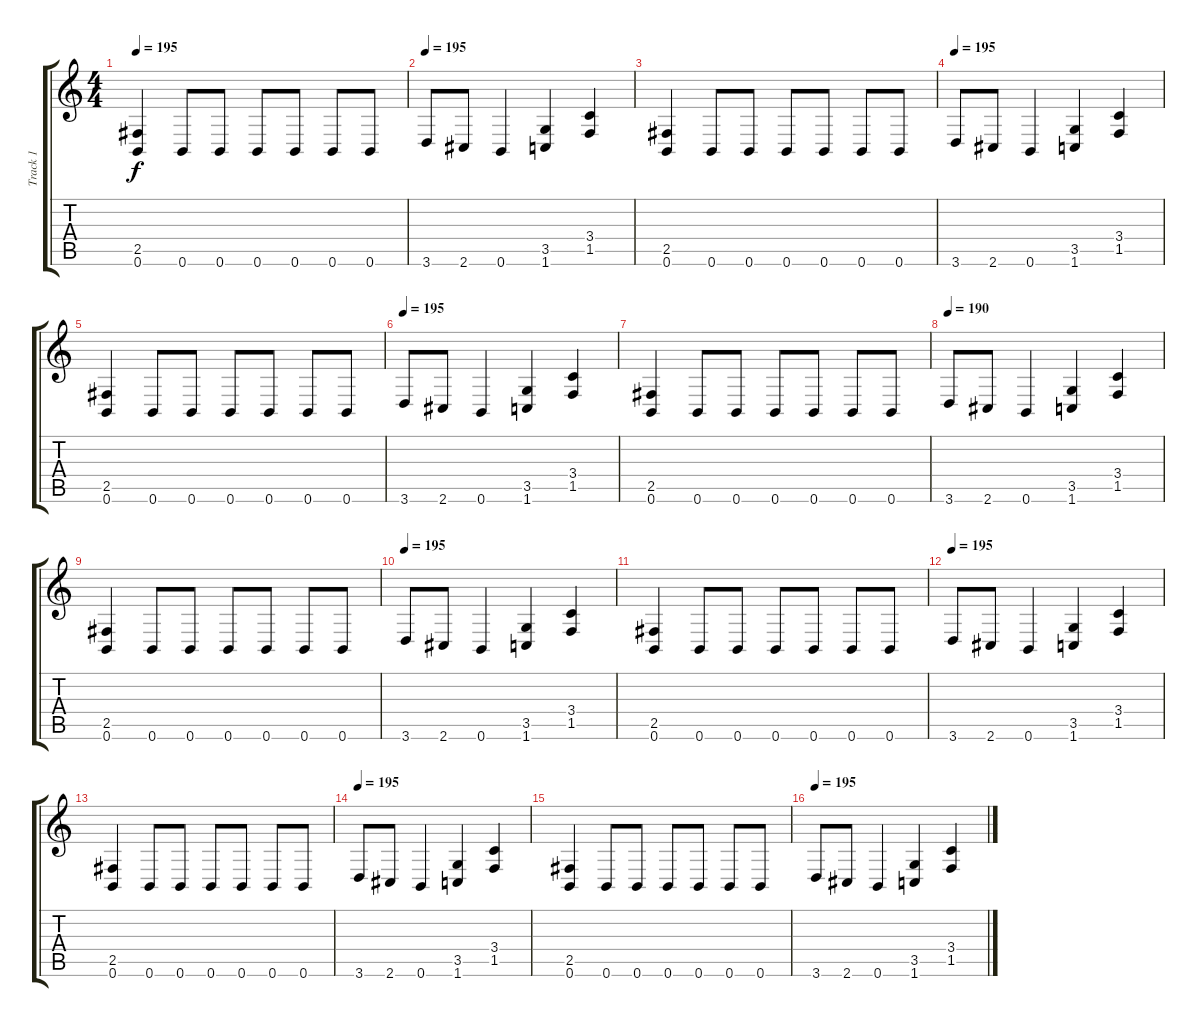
\track ("Track 1" "Track 1") {instrument distortionguitar}
\staff {score tabs}
\tuning (B3 Gb3 D3 A2 E2 B1) {hide}
\ts (4 4)
\tempo 195
\clef g2
\ks c
(2.5 0.6).4{dy f} 0.6.8 0.6.8 0.6.8 0.6.8 0.6.8 0.6.8 |
\tempo 195
3.6.8 2.6.8 0.6.4 (3.5 1.6).4 (3.4 1.5).4 |
(2.5 0.6).4 0.6.8 0.6.8 0.6.8 0.6.8 0.6.8 0.6.8 |
\tempo 195
3.6.8 2.6.8 0.6.4 (3.5 1.6).4 (3.4 1.5).4 |
(2.5 0.6).4 0.6.8 0.6.8 0.6.8 0.6.8 0.6.8 0.6.8 |
\tempo 195
3.6.8 2.6.8 0.6.4 (3.5 1.6).4 (3.4 1.5).4 |
(2.5 0.6).4 0.6.8 0.6.8 0.6.8 0.6.8 0.6.8 0.6.8 |
\tempo 195
\tempo 190
3.6.8 2.6.8 0.6.4 (3.5 1.6).4 (3.4 1.5).4 |
(2.5 0.6).4 0.6.8 0.6.8 0.6.8 0.6.8 0.6.8 0.6.8 |
\tempo 195
3.6.8 2.6.8 0.6.4 (3.5 1.6).4 (3.4 1.5).4 |
(2.5 0.6).4 0.6.8 0.6.8 0.6.8 0.6.8 0.6.8 0.6.8 |
\tempo 195
3.6.8 2.6.8 0.6.4 (3.5 1.6).4 (3.4 1.5).4 |
(2.5 0.6).4 0.6.8 0.6.8 0.6.8 0.6.8 0.6.8 0.6.8 |
\tempo 195
3.6.8 2.6.8 0.6.4 (3.5 1.6).4 (3.4 1.5).4 |
(2.5 0.6).4 0.6.8 0.6.8 0.6.8 0.6.8 0.6.8 0.6.8 |
\tempo 195
3.6.8 2.6.8 0.6.4 (3.5 1.6).4 (3.4 1.5).4
